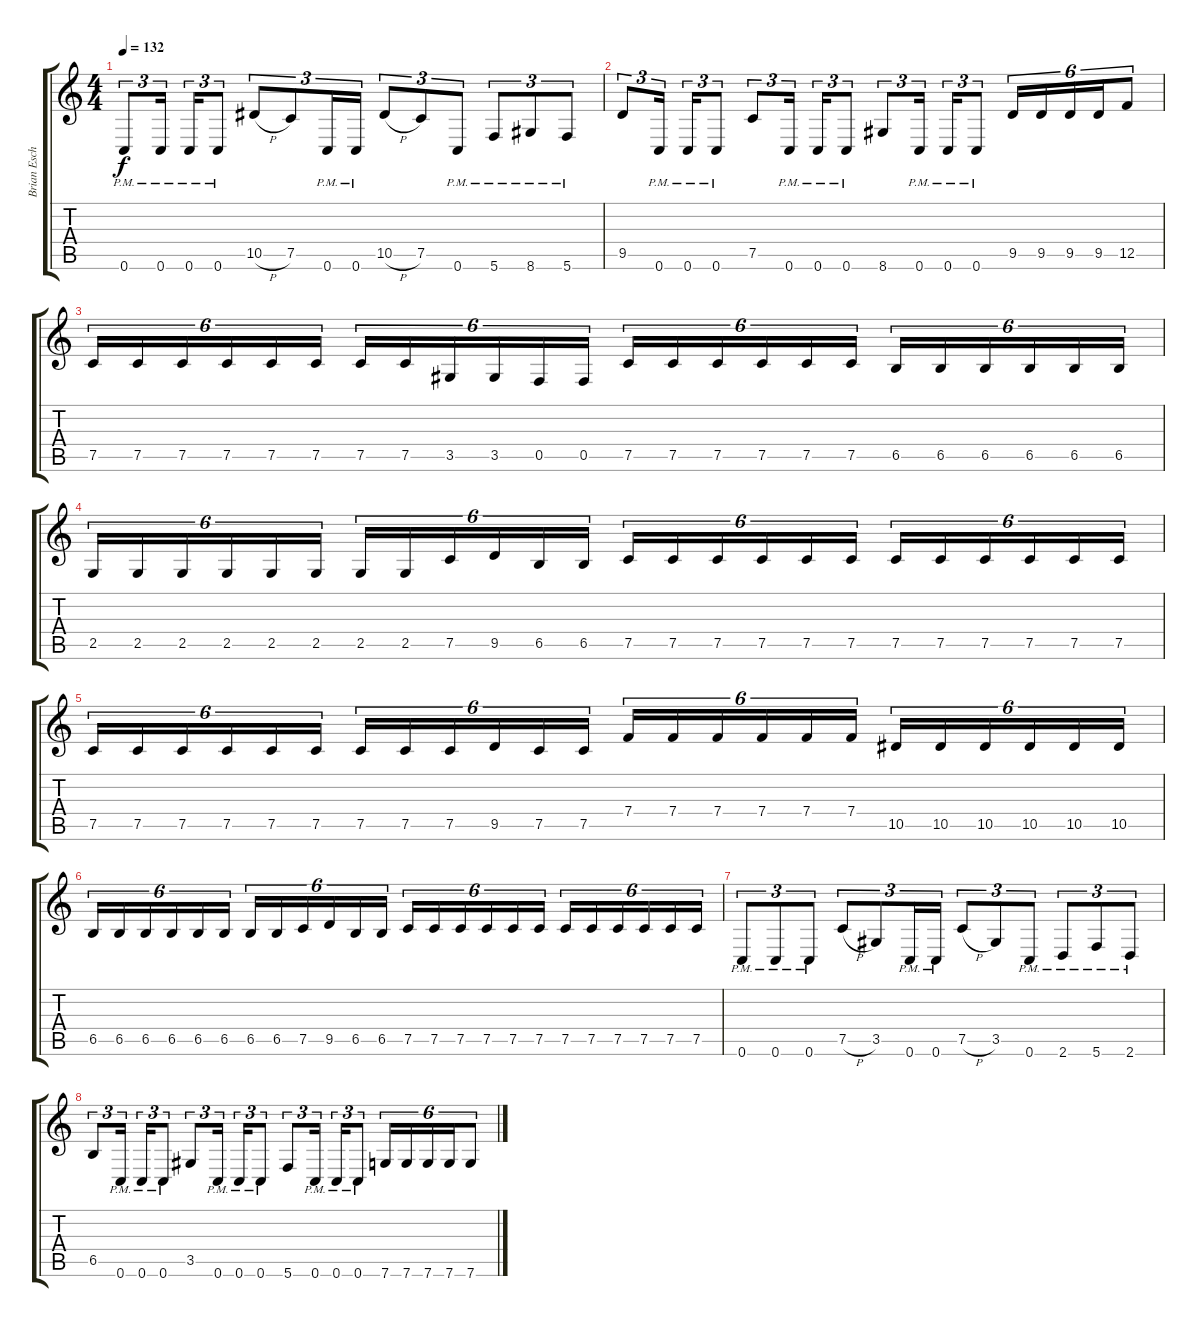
\track ("Brian Eschbach (Lead Guitar)" "Brian Esch") {instrument distortionguitar}
\staff {score tabs}
\tuning (C4 G3 Eb3 Bb2 F2 C2) {hide}
\ts (4 4)
\tempo 132
\clef g2
\ks c
0.6{pm}.8{tu (3 2) dy f} 0.6{pm}.16{tu (3 2)} 0.6{pm}.16{tu (3 2)} 0.6{pm}.8{tu (3 2)} 10.5{h}.8{tu (3 2)} 7.5.8{tu (3 2)} 0.6{pm}.16{tu (3 2)} 0.6{pm}.16{tu (3 2)} 10.5{h}.8{tu (3 2)} 7.5.8{tu (3 2)} 0.6{pm}.8{tu (3 2)} 5.6{pm}.8{tu (3 2)} 8.6{pm}.8{tu (3 2)} 5.6{pm}.8{tu (3 2)} |
9.5.8{tu (3 2)} 0.6{pm}.16{tu (3 2)} 0.6{pm}.16{tu (3 2)} 0.6{pm}.8{tu (3 2)} 7.5.8{tu (3 2)} 0.6{pm}.16{tu (3 2)} 0.6{pm}.16{tu (3 2)} 0.6{pm}.8{tu (3 2)} 8.6.8{tu (3 2)} 0.6{pm}.16{tu (3 2)} 0.6{pm}.16{tu (3 2)} 0.6{pm}.8{tu (3 2)} 9.5.16{tu (6 4)} 9.5.16{tu (6 4)} 9.5.16{tu (6 4)} 9.5.16{tu (6 4)} 12.5.8{tu (6 4)} |
7.5.16{tu (6 4)} 7.5.16{tu (6 4)} 7.5.16{tu (6 4)} 7.5.16{tu (6 4)} 7.5.16{tu (6 4)} 7.5.16{tu (6 4)} 7.5.16{tu (6 4)} 7.5.16{tu (6 4)} 3.5.16{tu (6 4)} 3.5.16{tu (6 4)} 0.5.16{tu (6 4)} 0.5.16{tu (6 4)} 7.5.16{tu (6 4)} 7.5.16{tu (6 4)} 7.5.16{tu (6 4)} 7.5.16{tu (6 4)} 7.5.16{tu (6 4)} 7.5.16{tu (6 4)} 6.5.16{tu (6 4)} 6.5.16{tu (6 4)} 6.5.16{tu (6 4)} 6.5.16{tu (6 4)} 6.5.16{tu (6 4)} 6.5.16{tu (6 4)} |
2.5.16{tu (6 4)} 2.5.16{tu (6 4)} 2.5.16{tu (6 4)} 2.5.16{tu (6 4)} 2.5.16{tu (6 4)} 2.5.16{tu (6 4)} 2.5.16{tu (6 4)} 2.5.16{tu (6 4)} 7.5.16{tu (6 4)} 9.5.16{tu (6 4)} 6.5.16{tu (6 4)} 6.5.16{tu (6 4)} 7.5.16{tu (6 4)} 7.5.16{tu (6 4)} 7.5.16{tu (6 4)} 7.5.16{tu (6 4)} 7.5.16{tu (6 4)} 7.5.16{tu (6 4)} 7.5.16{tu (6 4)} 7.5.16{tu (6 4)} 7.5.16{tu (6 4)} 7.5.16{tu (6 4)} 7.5.16{tu (6 4)} 7.5.16{tu (6 4)} |
7.5.16{tu (6 4)} 7.5.16{tu (6 4)} 7.5.16{tu (6 4)} 7.5.16{tu (6 4)} 7.5.16{tu (6 4)} 7.5.16{tu (6 4)} 7.5.16{tu (6 4)} 7.5.16{tu (6 4)} 7.5.16{tu (6 4)} 9.5.16{tu (6 4)} 7.5.16{tu (6 4)} 7.5.16{tu (6 4)} 7.4.16{tu (6 4)} 7.4.16{tu (6 4)} 7.4.16{tu (6 4)} 7.4.16{tu (6 4)} 7.4.16{tu (6 4)} 7.4.16{tu (6 4)} 10.5.16{tu (6 4)} 10.5.16{tu (6 4)} 10.5.16{tu (6 4)} 10.5.16{tu (6 4)} 10.5.16{tu (6 4)} 10.5.16{tu (6 4)} |
6.5.16{tu (6 4)} 6.5.16{tu (6 4)} 6.5.16{tu (6 4)} 6.5.16{tu (6 4)} 6.5.16{tu (6 4)} 6.5.16{tu (6 4)} 6.5.16{tu (6 4)} 6.5.16{tu (6 4)} 7.5.16{tu (6 4)} 9.5.16{tu (6 4)} 6.5.16{tu (6 4)} 6.5.16{tu (6 4)} 7.5.16{tu (6 4)} 7.5.16{tu (6 4)} 7.5.16{tu (6 4)} 7.5.16{tu (6 4)} 7.5.16{tu (6 4)} 7.5.16{tu (6 4)} 7.5.16{tu (6 4)} 7.5.16{tu (6 4)} 7.5.16{tu (6 4)} 7.5.16{tu (6 4)} 7.5.16{tu (6 4)} 7.5.16{tu (6 4)} |
0.6{pm}.8{tu (3 2)} 0.6{pm}.8{tu (3 2)} 0.6{pm}.8{tu (3 2)} 7.5{h}.8{tu (3 2)} 3.5.8{tu (3 2)} 0.6{pm}.16{tu (3 2)} 0.6{pm}.16{tu (3 2)} 7.5{h}.8{tu (3 2)} 3.5.8{tu (3 2)} 0.6{pm}.8{tu (3 2)} 2.6{pm}.8{tu (3 2)} 5.6{pm}.8{tu (3 2)} 2.6{pm}.8{tu (3 2)} |
6.5.8{tu (3 2)} 0.6{pm}.16{tu (3 2)} 0.6{pm}.16{tu (3 2)} 0.6{pm}.8{tu (3 2)} 3.5.8{tu (3 2)} 0.6{pm}.16{tu (3 2)} 0.6{pm}.16{tu (3 2)} 0.6{pm}.8{tu (3 2)} 5.6.8{tu (3 2)} 0.6{pm}.16{tu (3 2)} 0.6{pm}.16{tu (3 2)} 0.6{pm}.8{tu (3 2)} 7.6.16{tu (6 4)} 7.6.16{tu (6 4)} 7.6.16{tu (6 4)} 7.6.16{tu (6 4)} 7.6.8{tu (6 4)}
